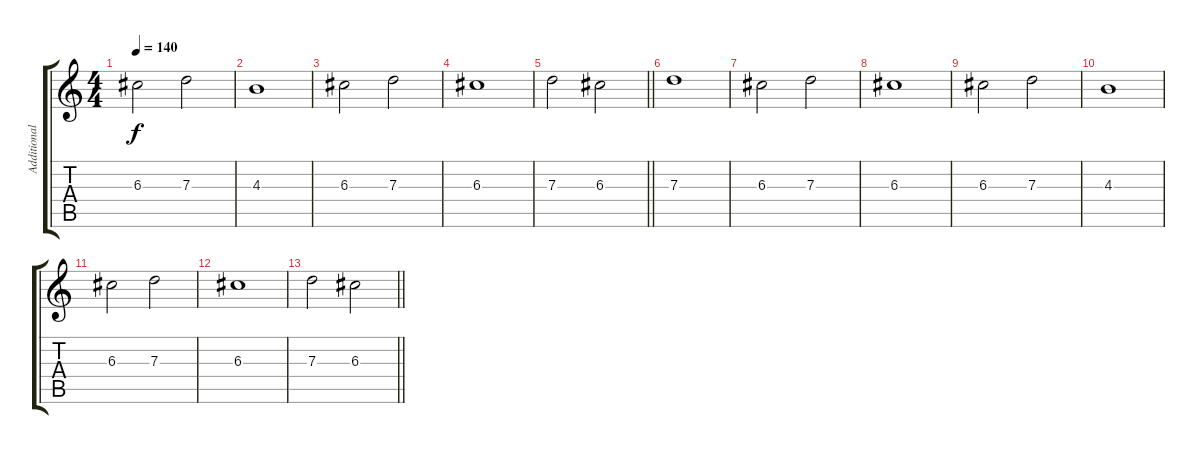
\track ("Additional Guitar" "Additional") {instrument distortionguitar}
\staff {score tabs}
\tuning (E4 B3 G3 D3 A2 E2) {hide}
\ts (4 4)
\tempo 140
\clef g2
\ks c
6.3.2{dy f} 7.3.2 |
4.3.1 |
6.3.2 7.3.2 |
6.3.1 |
\barLineRight lightlight
7.3.2 6.3.2 |
7.3.1 |
6.3.2 7.3.2 |
6.3.1 |
6.3.2 7.3.2 |
4.3.1 |
6.3.2 7.3.2 |
6.3.1 |
\barLineRight lightlight
7.3.2 6.3.2
